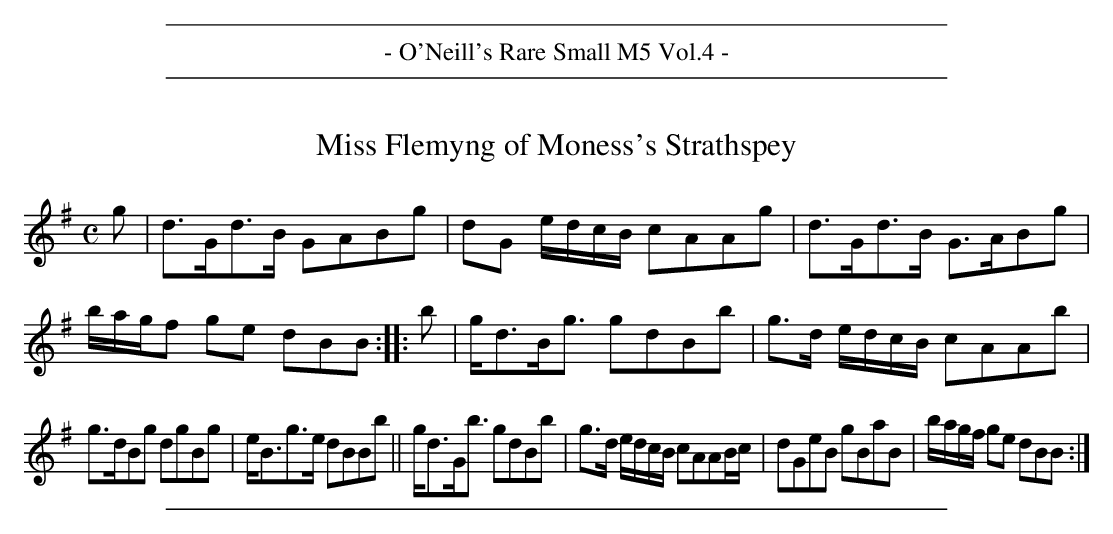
X:1
T: Miss Flemyng of Moness's Strathspey
M: C
L: 1/8
K: G
g |\
d>Gd>B GABg | dG e/d/c/B/ cAAg | d>Gd>B G>ABg | b/a/g/f ge dBB :: b | g<dB<g gdBb | g>d e/d/c/B/ cAAb |
g>dBg dgBg | e<Bg>e dBBb || g<dG<b gdBb | g>d e/d/c/B/ cAAB/c/ | dGeB gBaB | b/a/g/f/ ge dBB :|
